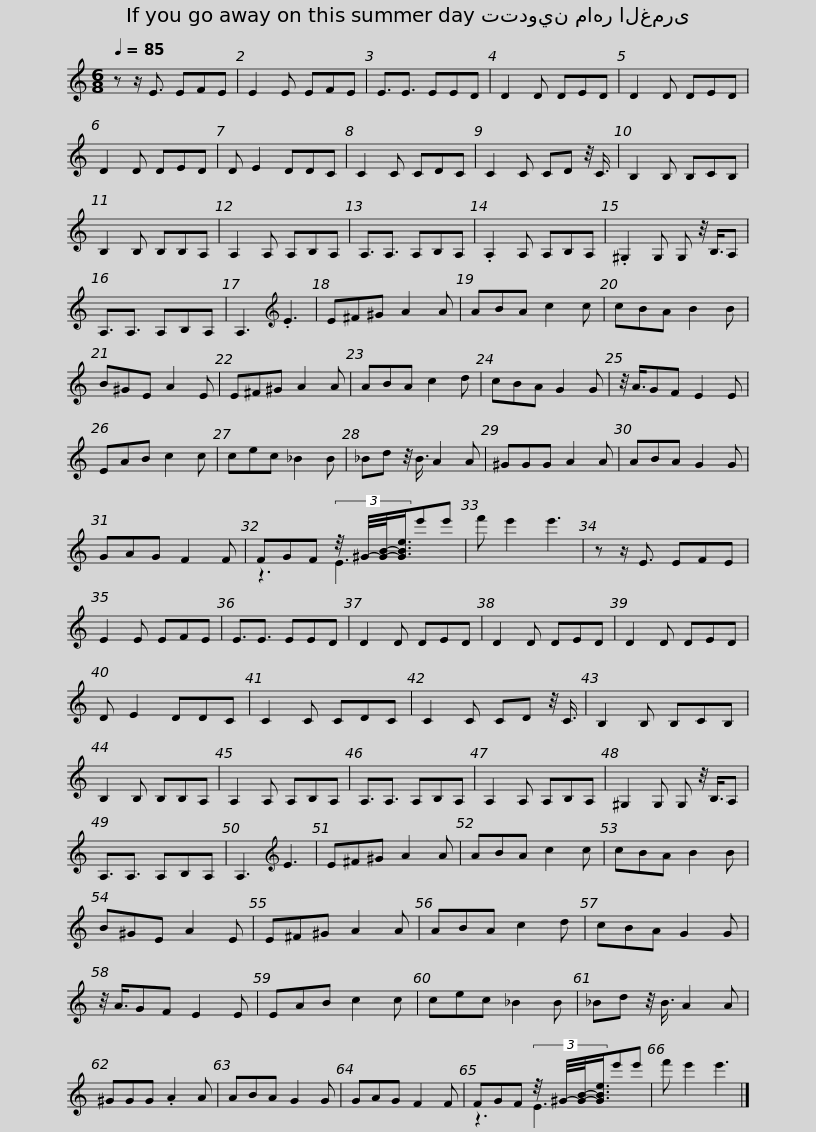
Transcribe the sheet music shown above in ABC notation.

X:1
%%score ( 1 2 )
L:1/8
Q:1/4=85
M:6/8
I:linebreak $
K:C
V:1 treble
V:2 treble
V:1
 z z/ E3/2 EFE | E2 E EFE | E3/2E3/2 EED | D2 D DED | D2 D DED | %5
 D2 D DED | D E2 DDC |$ C2 C CDC | C2 C CD z/4 C3/4 | B,2 B, B,CB, | %10
 B,2 B, B,B,A, | A,2 A, A,B,A, | A,3/2A,3/2 A,B,A, | .A,2 A, A,B,A, |$ .^G,2 G, G, z/4 B,3/4A, | %15
 A,3/2A,3/2 A,B,A, | A,3[K:treble] .E3 | E^F^G A2 A | ABA c2 c | cBA B2 B | %20
 B^GE A2 E |$ E^F^G A2 A | ABA c2 d | cBA G2 G | z/4 A3/4GF E2 E | %25
 EAB c2 c | cec _B2 B | _Bd z/4 B3/4 A2 A |$ ^GGG A2 A | ABA G2 G | %30
 GAG F2 F | FGF (3:2:4z/4 ^G/4-[GB]/4-[GBe]3/4e'e' | f' e'2 e'3 | z z/ E3/2 EFE |$ E2 E EFE | %35
 E3/2E3/2 EED | D2 D DED | D2 D DED | D2 D DED | D E2 DDC | %40
 C2 C CDC |$ C2 C CD z/4 C3/4 | B,2 B, B,CB, | B,2 B, B,B,A, | A,2 A, A,B,A, | %45
 A,3/2A,3/2 A,B,A, | A,2 A, A,B,A, | ^G,2 G, G, z/4 B,3/4A, |$ A,3/2A,3/2 A,B,A, | A,3[K:treble] E3 | %50
 E^F^G A2 A | ABA c2 c | cBA B2 B | B^GE A2 E | E^F^G A2 A |$ %55
 ABA c2 d | cBA G2 G | z/4 A3/4GF E2 E | EAB c2 c | cec _B2 B | %60
 _Bd z/4 B3/4 A2 A | ^GGG .A2 A |$ ABA G2 G | GAG F2 F | FGF (3:2:4z/4 ^G/4-[GB]/4-[GBe]3/4e'e' | %65
 f' e'2 e'3 |] %66
V:2
 x6 | x6 | x6 | x6 | x6 | %5
 x6 | x6 |$ x6 | x6 | x6 | %10
 x6 | x6 | x6 | x6 |$ x6 | %15
 x6 | x3[K:treble] x3 | x6 | x6 | x6 | %20
 x6 |$ x6 | x6 | x6 | x6 | %25
 x6 | x6 | x6 |$ x6 | x6 | %30
 x6 | z3 E3 | x6 | x6 |$ x6 | %35
 x6 | x6 | x6 | x6 | x6 | %40
 x6 |$ x6 | x6 | x6 | x6 | %45
 x6 | x6 | x6 |$ x6 | x3[K:treble] x3 | %50
 x6 | x6 | x6 | x6 | x6 |$ %55
 x6 | x6 | x6 | x6 | x6 | %60
 x6 | x6 |$ x6 | x6 | z3 E3 | %65
 x6 |] %66
